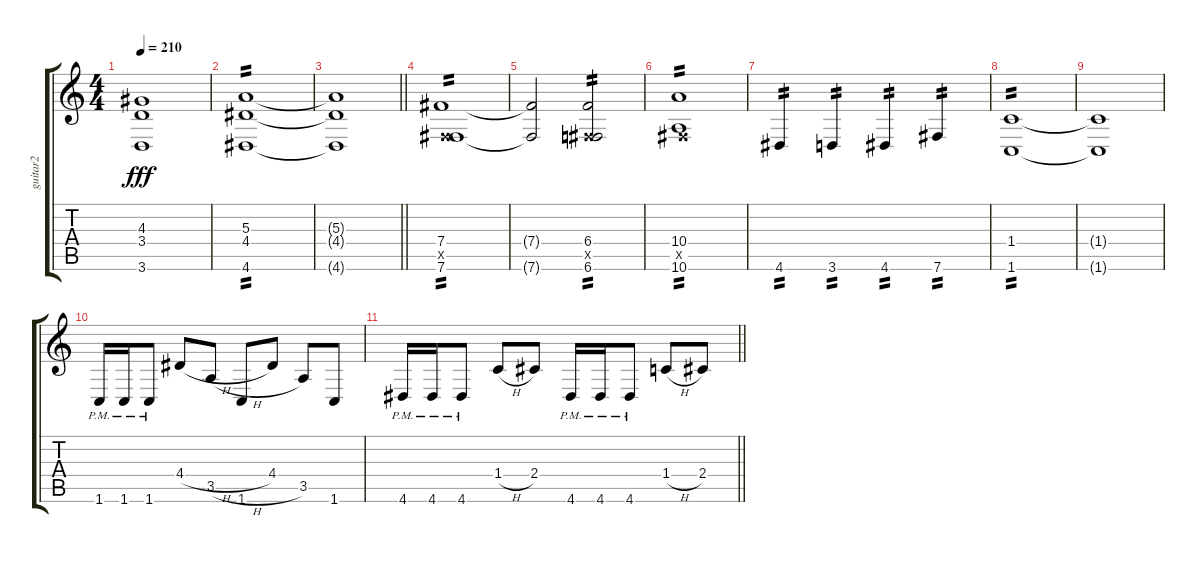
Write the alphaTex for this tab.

\track ("guitar2" "guitar2") {instrument distortionguitar}
\staff {score tabs}
\tuning (Db4 Ab3 E3 B2 Gb2 B1) {hide}
\ts (4 4)
\tempo 210
\clef g2
\ks c
(4.3{t} 3.4{t} 3.6{t}).1{dy fff} |
(5.3 4.4 4.6).1{tp 2} |
\barLineRight lightlight
(5.3{t} 4.4{t} 4.6{t}).1 |
\section ("" "")
(7.4 0.5{x} 7.6).1{tp 2} |
(7.4{t} 7.6{t}).2 (6.4 0.5{x} 6.6).2{tp 2} |
(10.4 0.5{x} 10.6).1{tp 2} |
4.6.4{tp 2} 3.6.4{tp 2} 4.6.4{tp 2} 7.6.4{tp 2} |
(1.4 1.6).1{tp 2} |
(1.4{t} 1.6{t}).1 |
1.6{pm}.16 1.6{pm}.16 1.6{pm}.8 4.4{h}.8 3.5{h}.8 1.6.8 4.4.8 3.5.8 1.6.8 |
\barLineRight lightlight
4.6{pm}.16 4.6{pm}.16 4.6{pm}.8 1.4{h}.8 2.4.8 4.6{pm}.16 4.6{pm}.16 4.6{pm}.8 1.4{h}.8 2.4.8
